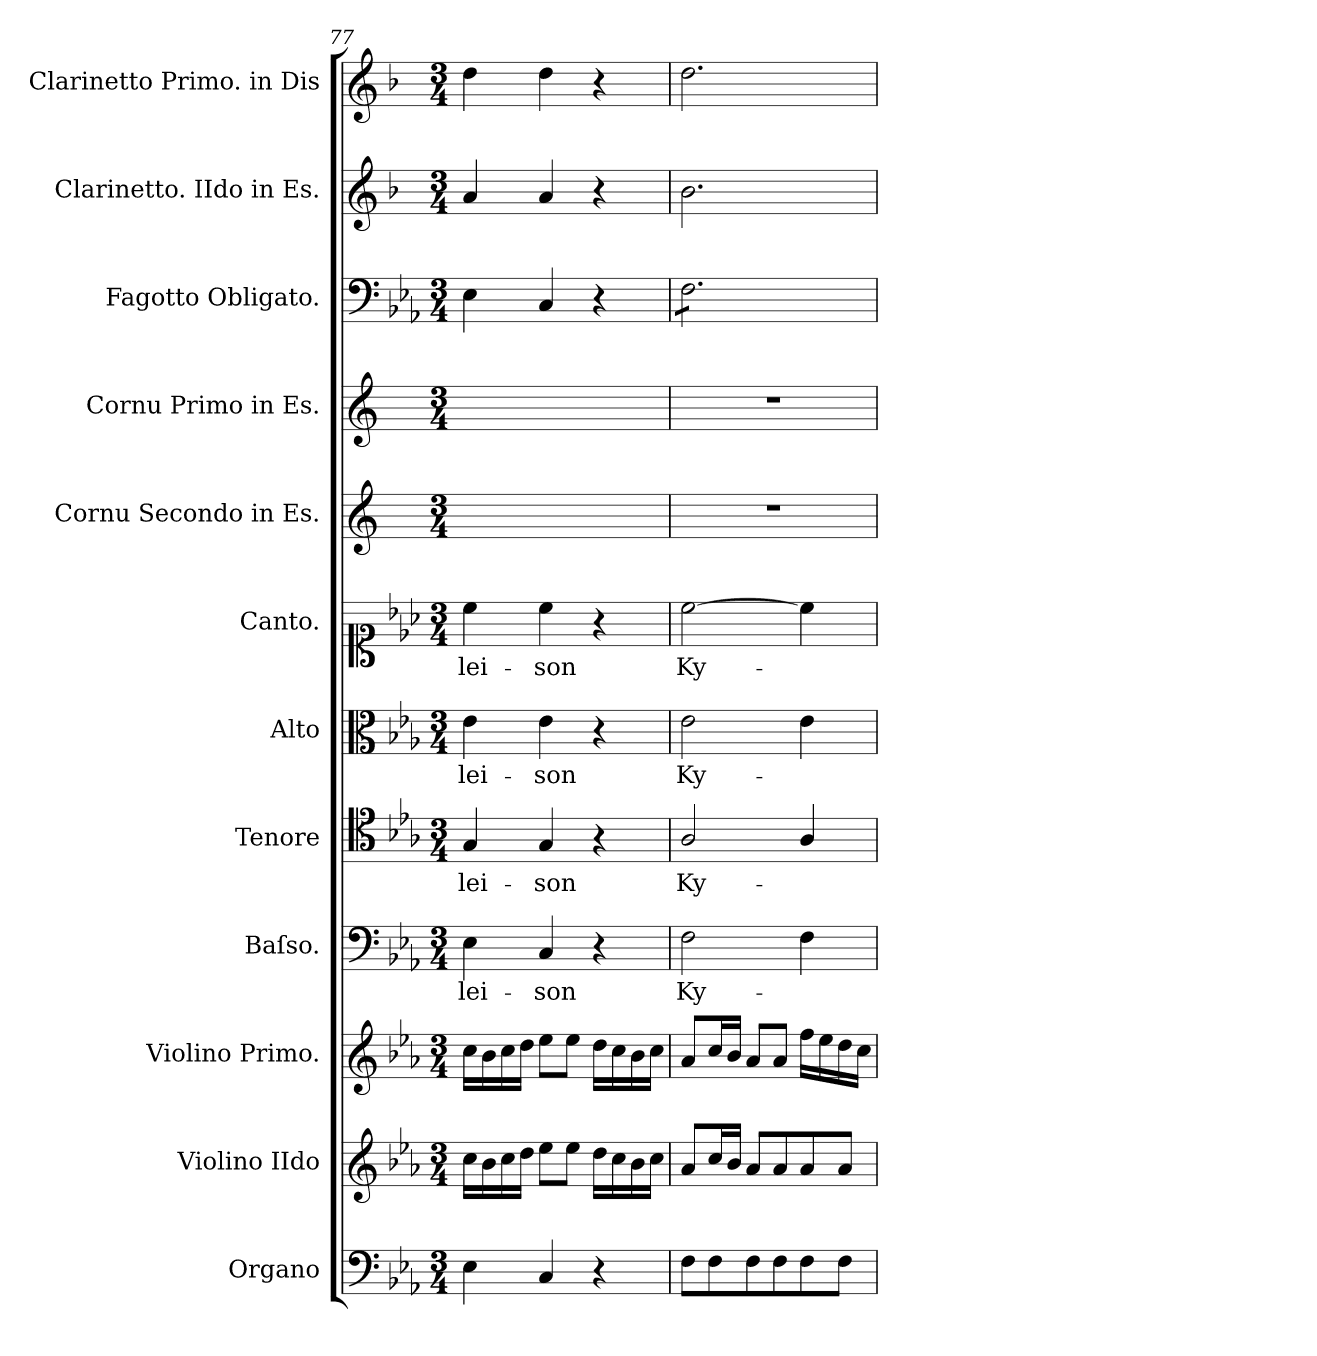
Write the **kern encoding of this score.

**kern	**kern	**kern	**kern	**text	**kern	**text	**kern	**text	**kern	**text	**kern	**kern	**kern	**kern	**kern
*part12	*part11	*part10	*part9	*part9	*part8	*part8	*part7	*part7	*part6	*part6	*part5	*part4	*part3	*part2	*part1
*staff12	*staff11	*staff10	*staff9	*staff9	*staff8	*staff8	*staff7	*staff7	*staff6	*staff6	*staff5	*staff4	*staff3	*staff2	*staff1
*I"Organo	*I"Violino IIdo	*I"Violino Primo.	*I"Baſso.	*	*I"Tenore	*	*I"Alto	*	*I"Canto.	*	*I"Cornu Secondo in Es.	*I"Cornu Primo in Es.	*I"Fagotto Obligato.	*I"Clarinetto. IIdo in Es.	*I"Clarinetto Primo. in Dis
*I'org	*I'vl II	*I'vl I	*I'B	*	*I'T	*	*I'A	*	*	*	*I'cor 2 in E♭	*I'cor 1 in E♭	*I'fag	*I'cl 2 in E♭	*I'cl 2 in E♭
*clefF4	*clefG2	*clefG2	*clefF4	*	*clefC4	*	*clefC3	*	*clefC1	*	*clefG2	*clefG2	*clefF4	*clefG2	*clefG2
*	*	*	*	*	*	*	*	*	*	*	*ITrd5c9	*ITrd5c9	*	*ITrd1c2	*ITrd1c2
*k[b-e-a-]	*k[b-e-a-]	*k[b-e-a-]	*k[b-e-a-]	*	*k[b-e-a-]	*	*k[b-e-a-]	*	*k[b-e-a-]	*	*k[b-e-a-]	*k[b-e-a-]	*k[b-e-a-]	*k[b-e-a-]	*k[b-e-a-]
*M3/4	*M3/4	*M3/4	*M3/4	*	*M3/4	*	*M3/4	*	*M3/4	*	*M3/4	*M3/4	*M3/4	*M3/4	*M3/4
=77	=77	=77	=77	=77	=77	=77	=77	=77	=77	=77	=77	=77	=77	=77	=77
4E-\	16cc\LL	16cc\LL	4E-\	-lei-	4G/	-lei-	4e-\	-lei-	4cc\	-lei-	2.ryy	2.ryy	4E-\	4g/	4cc\
.	16b-\	16b-\	.	.	.	.	.	.	.	.	.	.	.	.	.
.	16cc\	16cc\	.	.	.	.	.	.	.	.	.	.	.	.	.
.	16dd\JJ	16dd\JJ	.	.	.	.	.	.	.	.	.	.	.	.	.
4C/	8ee-\L	8ee-\L	4C/	-son	4G/	-son	4e-\	-son	4cc\	-son	.	.	4C/	4g/	4cc\
.	8ee-\J	8ee-\J	.	.	.	.	.	.	.	.	.	.	.	.	.
4r	16dd\LL	16dd\LL	4r	.	4r	.	4r	.	4r	.	.	.	4r	4r	4r
.	16cc\	16cc\	.	.	.	.	.	.	.	.	.	.	.	.	.
.	16b-\	16b-\	.	.	.	.	.	.	.	.	.	.	.	.	.
.	16cc\JJ	16cc\JJ	.	.	.	.	.	.	.	.	.	.	.	.	.
=78	=78	=78	=78	=78	=78	=78	=78	=78	=78	=78	=78	=78	=78	=78	=78
*	*	*	*	*	*	*	*	*	*	*	*	*	*tremolo	*	*
8F\L	8a-/L	8a-/L	2F\	Ky-	2A-/	Ky-	2e-\	Ky-	[2cc\	Ky-	2.r	2.r	8F\L	2.a-\	2.cc\
8F\	16cc/L	16cc/L	.	.	.	.	.	.	.	.	.	.	8F\	.	.
.	16b-/JJ	16b-/JJ	.	.	.	.	.	.	.	.	.	.	.	.	.
8F\	8a-/L	8a-/L	.	.	.	.	.	.	.	.	.	.	8F\	.	.
8F\	8a-/	8a-/J	.	.	.	.	.	.	.	.	.	.	8F\	.	.
8F\	8a-/	16ff\LL	4F\	.	4A-/	.	4e-\	.	4cc\]	.	.	.	8F\	.	.
.	.	16ee-\	.	.	.	.	.	.	.	.	.	.	.	.	.
8F\J	8a-/J	16dd\	.	.	.	.	.	.	.	.	.	.	8F\J	.	.
*	*	*	*	*	*	*	*	*	*	*	*	*	*Xtremolo	*	*
.	.	16cc\JJ	.	.	.	.	.	.	.	.	.	.	.	.	.
=	=	=	=	=	=	=	=	=	=	=	=	=	=	=	=
*-	*-	*-	*-	*-	*-	*-	*-	*-	*-	*-	*-	*-	*-	*-	*-
